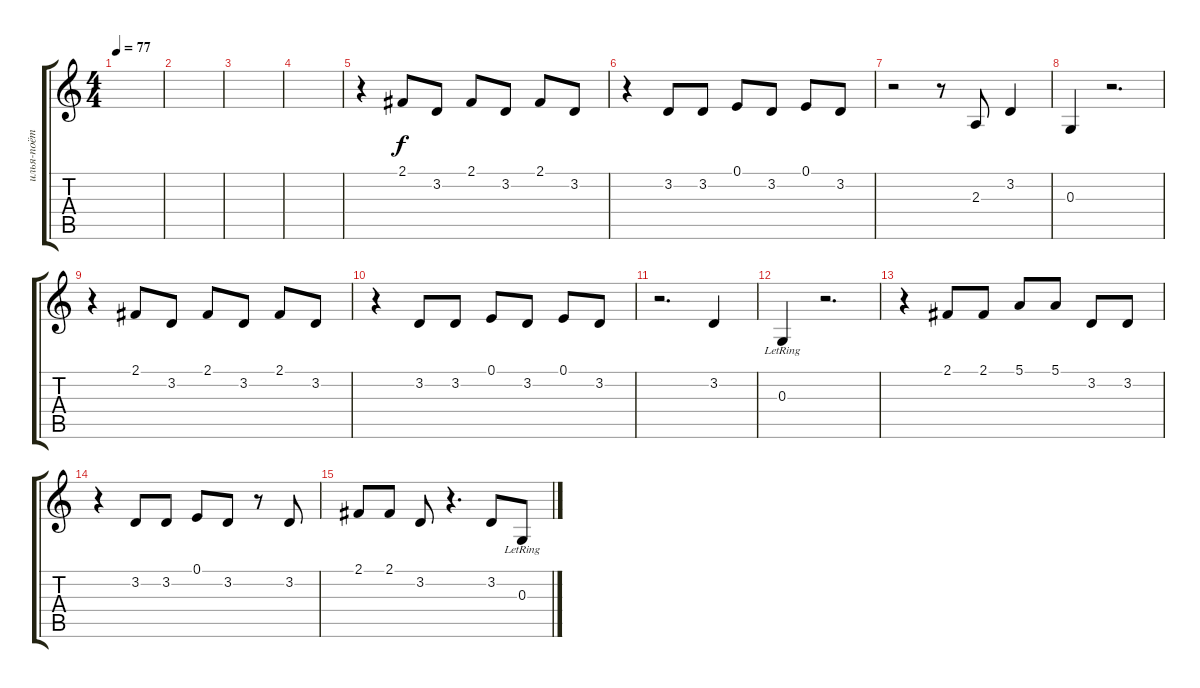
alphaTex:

\track ("илья-поёт" "илья-поёт") {instrument vibraphone}
\staff {score tabs}
\tuning (E4 B3 G3 D3 A2 E2) {hide}
\ts (4 4)
\tempo 77
\clef g2
\ks c
|
|
|
|
r.4 2.1.8 3.2.8 2.1.8 3.2.8 2.1.8 3.2.8 |
r.4 3.2.8 3.2.8 0.1.8 3.2.8 0.1.8 3.2.8 |
r.2 r.8 2.3.8 3.2.4 |
0.3.4 r.2{d} |
r.4 2.1.8 3.2.8 2.1.8 3.2.8 2.1.8 3.2.8 |
r.4 3.2.8 3.2.8 0.1.8 3.2.8 0.1.8 3.2.8 |
r.2{d} 3.2.4 |
0.3{lr}.4 r.2{d} |
r.4 2.1.8 2.1.8 5.1.8 5.1.8 3.2.8 3.2.8 |
r.4 3.2.8 3.2.8 0.1.8 3.2.8 r.8 3.2.8 |
2.1.8 2.1.8 3.2.8 r.4{d} 3.2.8 0.3{lr}.8
